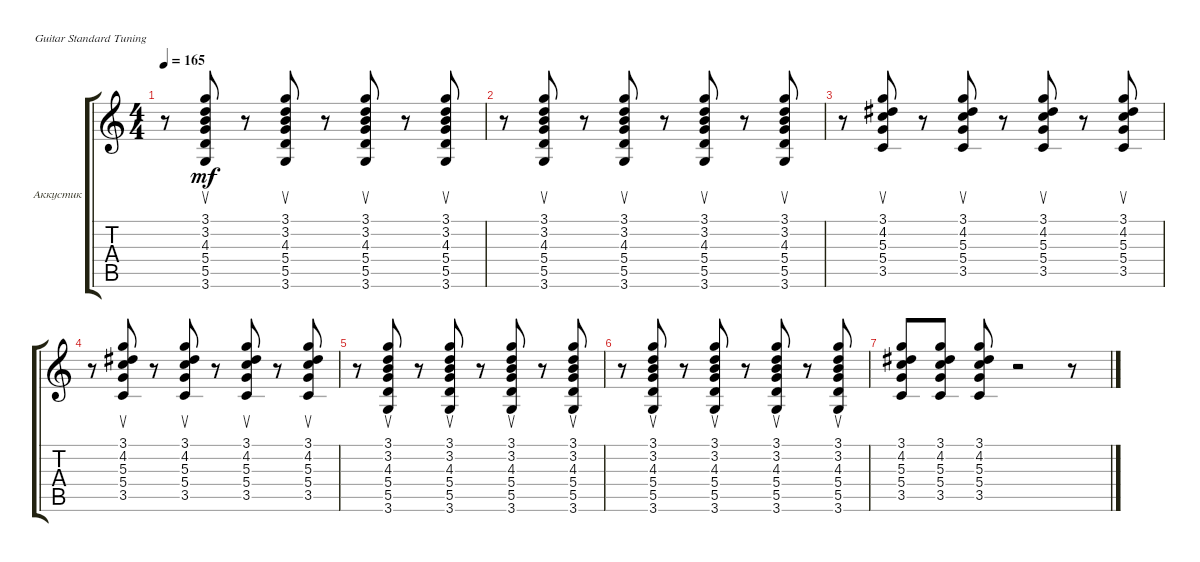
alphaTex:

\defaultSystemsLayout 4
\bracketExtendMode groupsimilarinstruments
\firstSystemTrackNameOrientation horizontal
\otherSystemsTrackNameOrientation horizontal
\track ("Акустическая гитара" "Аккустик") {instrument acousticguitarsteel}
\staff {score tabs}
\tuning (E4 B3 G3 D3 A2 E2)
\ts (4 4)
\tempo 165
\clef g2
\ks c
r.8{dy mf} (3.6 5.5 5.4 4.3 3.2 3.1).8{su} r.8 (3.6 5.5 5.4 4.3 3.2 3.1).8{su} r.8 (3.6 5.5 5.4 4.3 3.2 3.1).8{su} r.8 (3.6 5.5 5.4 4.3 3.2 3.1).8{su} |
r.8 (3.6 5.5 5.4 4.3 3.2 3.1).8{su} r.8 (3.6 5.5 5.4 4.3 3.2 3.1).8{su} r.8 (3.6 5.5 5.4 4.3 3.2 3.1).8{su} r.8 (3.6 5.5 5.4 4.3 3.2 3.1).8{su} |
r.8 (3.5 5.4 5.3 4.2 3.1).8{su} r.8 (3.5 5.4 5.3 4.2 3.1).8{su} r.8 (3.5 5.4 5.3 4.2 3.1).8{su} r.8 (3.5 5.4 5.3 4.2 3.1).8{su} |
r.8 (3.5 5.4 5.3 4.2 3.1).8{su} r.8 (3.5 5.4 5.3 4.2 3.1).8{su} r.8 (3.5 5.4 5.3 4.2 3.1).8{su} r.8 (3.5 5.4 5.3 4.2 3.1).8{su} |
r.8 (3.6 5.5 5.4 4.3 3.2 3.1).8{su} r.8 (3.6 5.5 5.4 4.3 3.2 3.1).8{su} r.8 (3.6 5.5 5.4 4.3 3.2 3.1).8{su} r.8 (3.6 5.5 5.4 4.3 3.2 3.1).8{su} |
r.8 (3.6 5.5 5.4 4.3 3.2 3.1).8{su} r.8 (3.6 5.5 5.4 4.3 3.2 3.1).8{su} r.8 (3.6 5.5 5.4 4.3 3.2 3.1).8{su} r.8 (3.6 5.5 5.4 4.3 3.2 3.1).8{su} |
(3.5 5.4 5.3 4.2 3.1).8 (3.5 5.4 5.3 4.2 3.1).8 (3.5 5.4 5.3 4.2 3.1).8 r.2 r.8
